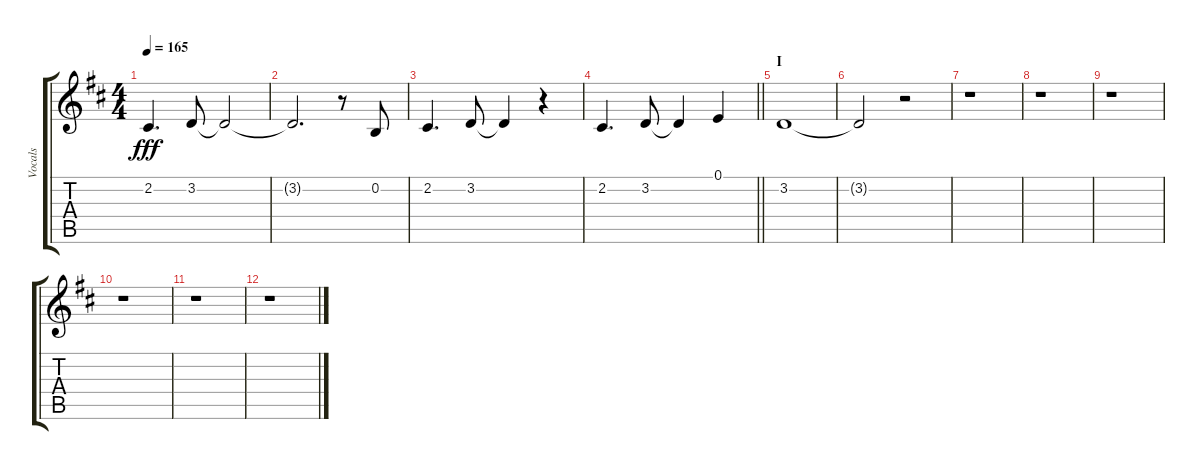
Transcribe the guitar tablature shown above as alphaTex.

\track ("Vocals" "Vocals") {instrument voiceoohs}
\staff {score tabs}
\tuning (E4 B3 G3 D3 A2 E2) {hide}
\ts (4 4)
\tempo 165
\clef g2
\ks d
2.2.4{d dy fff} 3.2.8 3.2{t}.2 |
3.2{t}.2{d} r.8 0.2.8 |
2.2.4{d} 3.2.8 3.2{t}.4 r.4 |
\barLineRight lightlight
2.2.4{d} 3.2.8 3.2{t}.4 0.1.4 |
\section ("" "I")
3.2.1 |
3.2{t}.2 r.2 |
r.1 |
r.1 |
r.1{volume 0} |
r.1 |
r.1 |
r.1
